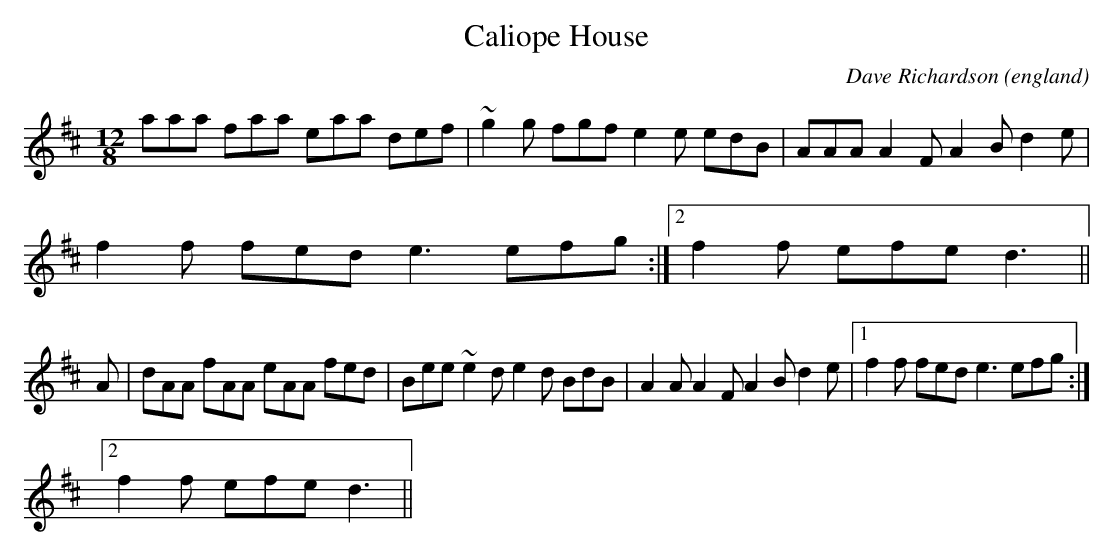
X:1
T:Caliope House
O:england
M:12/8
L:1/8
C:Dave Richardson
K:D
aaa faa eaa def|~g2g fgf e2e edB|AAA A2F A2B d2e|
1f2f fed e3 efg:|2 f2 f efe d3||
K:D
A|dAA fAA eAA fed|Bee ~e2d e2d BdB|A2A A2F A2B d2e|[1 f2f fed e3 efg:|
[2f2f efed3 ||
